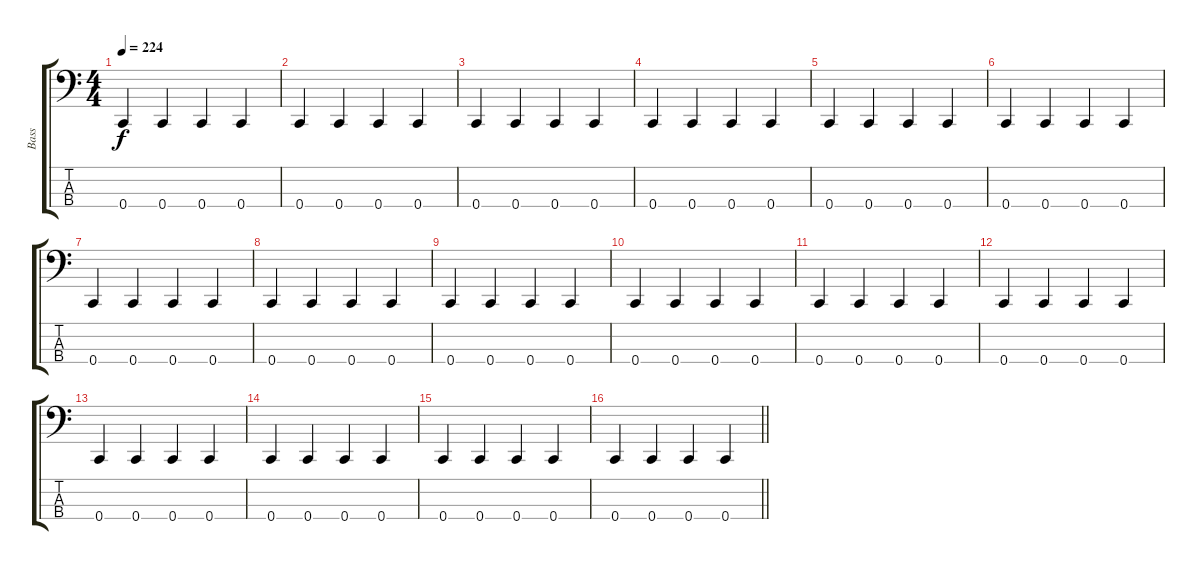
\track ("Bass" "Bass") {instrument electricbassfinger}
\staff {score tabs}
\tuning (Eb2 Bb1 F1 C1) {hide}
\ts (4 4)
\tempo 224
\clef f4
\ks c
0.4.4{dy f} 0.4.4 0.4.4 0.4.4 |
0.4.4 0.4.4 0.4.4 0.4.4 |
0.4.4 0.4.4 0.4.4 0.4.4 |
0.4.4 0.4.4 0.4.4 0.4.4 |
0.4.4 0.4.4 0.4.4 0.4.4 |
0.4.4 0.4.4 0.4.4 0.4.4 |
0.4.4 0.4.4 0.4.4 0.4.4 |
0.4.4 0.4.4 0.4.4 0.4.4 |
0.4.4 0.4.4 0.4.4 0.4.4 |
0.4.4 0.4.4 0.4.4 0.4.4 |
0.4.4 0.4.4 0.4.4 0.4.4 |
0.4.4 0.4.4 0.4.4 0.4.4 |
0.4.4 0.4.4 0.4.4 0.4.4 |
0.4.4 0.4.4 0.4.4 0.4.4 |
0.4.4 0.4.4 0.4.4 0.4.4 |
\barLineRight lightlight
0.4.4 0.4.4 0.4.4 0.4.4
